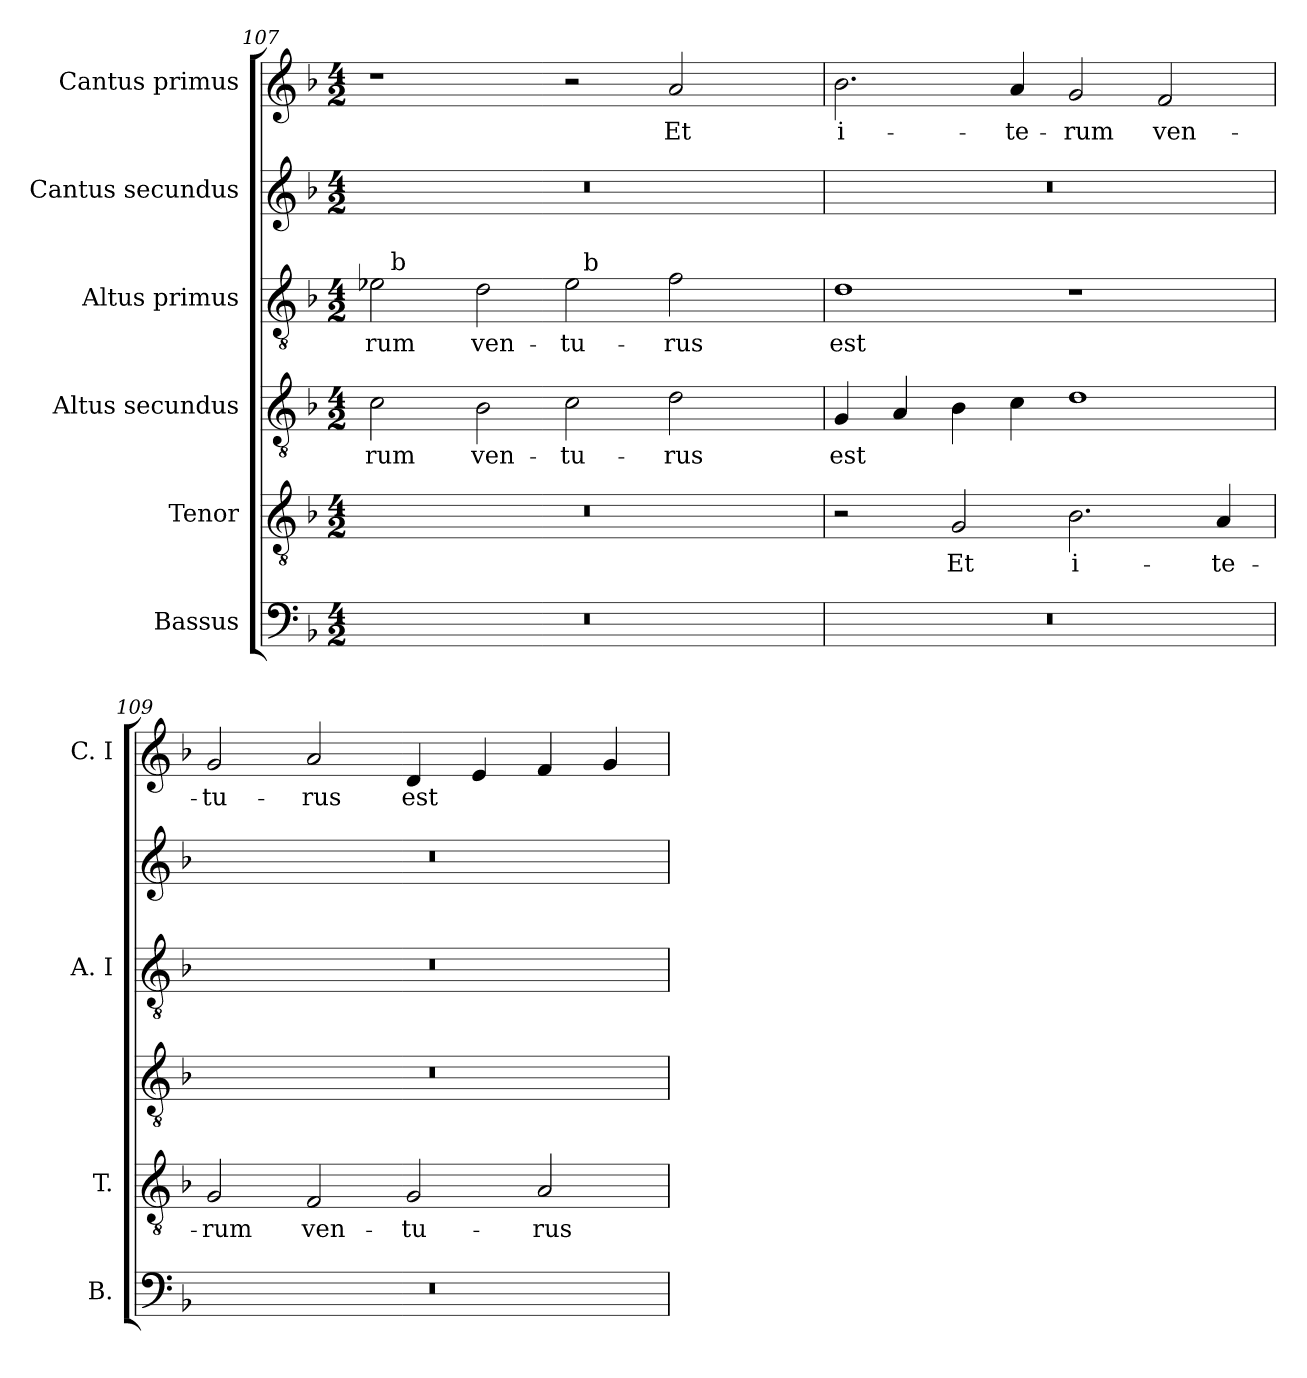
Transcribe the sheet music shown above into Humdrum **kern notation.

**kern	**kern	**text	**kern	**text	**kern	**text	**kern	**kern	**text
*part6	*part5	*part5	*part4	*part4	*part3	*part3	*part2	*part1	*part1
*staff6	*staff5	*staff5	*staff4	*staff4	*staff3	*staff3	*staff2	*staff1	*staff1
*I"Bassus	*I"Tenor	*	*I"Altus secundus	*	*I"Altus primus	*	*I"Cantus secundus	*I"Cantus primus	*
*I'B.	*I'T.	*	*	*	*I'A. I	*	*	*I'C. I	*
*clefF4	*clefGv2	*	*clefGv2	*	*clefGv2	*	*clefG2	*clefG2	*
*	*ITrd7c12	*	*ITrd7c12	*	*ITrd7c12	*	*	*	*
*k[b-]	*k[b-]	*	*k[b-]	*	*k[b-]	*	*k[b-]	*k[b-]	*
*d:	*d:	*	*d:	*	*d:	*	*d:	*d:	*
*M4/2	*M4/2	*	*M4/2	*	*M4/2	*	*M4/2	*M4/2	*
=107	=107	=107	=107	=107	=107	=107	=107	=107	=107
!LO:N:vis=1	!LO:N:vis=1	!	!	!	!	!	!	!	!
!	!	!	!	!LO:LY:b:color=#000000	!	!	!	!	!
!	!	!	!	!	!	!LO:LY:b:color=#000000	!LO:N:vis=1	!	!
*	*	*	*	*	*^	*	*	*	*
0r	0r	.	2Ci\	-rum	2E-i\	32ryy	-rum	0r	1r	.
.	.	.	.	.	.	256ryy	.	.	.	.
!	!	!	!	!	!	!LO:TX:a:t=b	!	!	!	!
.	.	.	.	.	.	1ryy	.	.	.	.
!	!	!	!	!LO:LY:b:color=#000000	!	!	!	!	!	!
!	!	!	!	!	!	!	!LO:LY:b:color=#000000	!	!	!
.	.	.	2BB-i\	ven-	2Di\	.	ven-	.	.	.
!	!	!	!	!LO:LY:b:color=#000000	!	!	!	!	!	!
!	!	!	!	!	!	!	!LO:LY:b:color=#000000	!	!	!
.	.	.	2Ci\	-tu-	2E-i\	.	-tu-	.	2r	.
!	!	!	!	!	!	!LO:TX:a:t=b	!	!	!	!
.	.	.	.	.	.	2ryy	.	.	.	.
!	!	!	!	!LO:LY:b:color=#000000	!	!	!	!	!	!
!	!	!	!	!	!	!	!LO:LY:b:color=#000000	!	!	!
!	!	!	!	!	!	!	!	!	!	!LO:LY:b:color=#000000
.	.	.	2Di\	-rus	2Fi\	.	-rus	.	2ai/	Et
.	.	.	.	.	.	4ryy	.	.	.	.
.	.	.	.	.	.	8ryy	.	.	.	.
.	.	.	.	.	.	16ryy	.	.	.	.
.	.	.	.	.	.	64..ryy	.	.	.	.
=108	=108	=108	=108	=108	=108	=108	=108	=108	=108	=108
!LO:N:vis=1	!	!	!	!	!	!	!	!	!	!
*	*	*	*	*	*v	*v	*	*	*	*
*	*	*	*	*	*^	*	*	*	*
!	!	!	!	!LO:LY:b:color=#000000	!	!	!	!	!	!
*	*	*	*	*	*v	*v	*	*	*	*
*	*	*	*	*	*^	*	*	*	*
!	!	!	!	!	!	!	!LO:LY:b:color=#000000	!LO:N:vis=1	!	!
*	*	*	*	*	*v	*v	*	*	*	*
*	*	*	*	*	*^	*	*	*	*
!	!	!	!	!	!	!	!	!	!	!LO:LY:b:color=#000000
*	*	*	*	*	*v	*v	*	*	*	*
0r	2r	.	4GGi/	est	1Di	est	0r	2.b-i\	i-
.	.	.	4AAi/	.	.	.	.	.	.
!	!	!LO:LY:b:color=#000000	!	!	!	!	!	!	!
.	2GGi/	Et	4BB-i\	.	.	.	.	.	.
!	!	!	!	!	!	!	!	!	!LO:LY:b:color=#000000
.	.	.	4Ci\	.	.	.	.	4ai/	-te-
!	!	!LO:LY:b:color=#000000	!	!	!	!	!	!	!
!	!	!	!	!	!	!	!	!	!LO:LY:b:color=#000000
.	2.BB-i\	i-	1Di	.	1r	.	.	2gi/	-rum
!	!	!	!	!	!	!	!	!	!LO:LY:b:color=#000000
.	.	.	.	.	.	.	.	2fi/	ven-
!	!	!LO:LY:b:color=#000000	!	!	!	!	!	!	!
.	4AAi/	-te-	.	.	.	.	.	.	.
!!LO:LB:g=z
=109	=109	=109	=109	=109	=109	=109	=109	=109	=109
!LO:N:vis=1	!	!	!	!	!	!	!	!	!
!	!	!LO:LY:b:color=#000000	!LO:N:vis=1	!	!LO:N:vis=1	!	!LO:N:vis=1	!	!
!	!	!	!	!	!	!	!	!	!LO:LY:b:color=#000000
0r	2GGi/	-rum	0r	.	0r	.	0r	2gi/	-tu-
!	!	!LO:LY:b:color=#000000	!	!	!	!	!	!	!
!	!	!	!	!	!	!	!	!	!LO:LY:b:color=#000000
.	2FFi/	ven-	.	.	.	.	.	2ai/	-rus
!	!	!LO:LY:b:color=#000000	!	!	!	!	!	!	!
!	!	!	!	!	!	!	!	!	!LO:LY:b:color=#000000
.	2GGi/	-tu-	.	.	.	.	.	4di/	est
.	.	.	.	.	.	.	.	4ei/	.
!	!	!LO:LY:b:color=#000000	!	!	!	!	!	!	!
.	2AAi/	-rus	.	.	.	.	.	4fi/	.
.	.	.	.	.	.	.	.	4gi/	.
=	=	=	=	=	=	=	=	=	=
*-	*-	*-	*-	*-	*-	*-	*-	*-	*-
